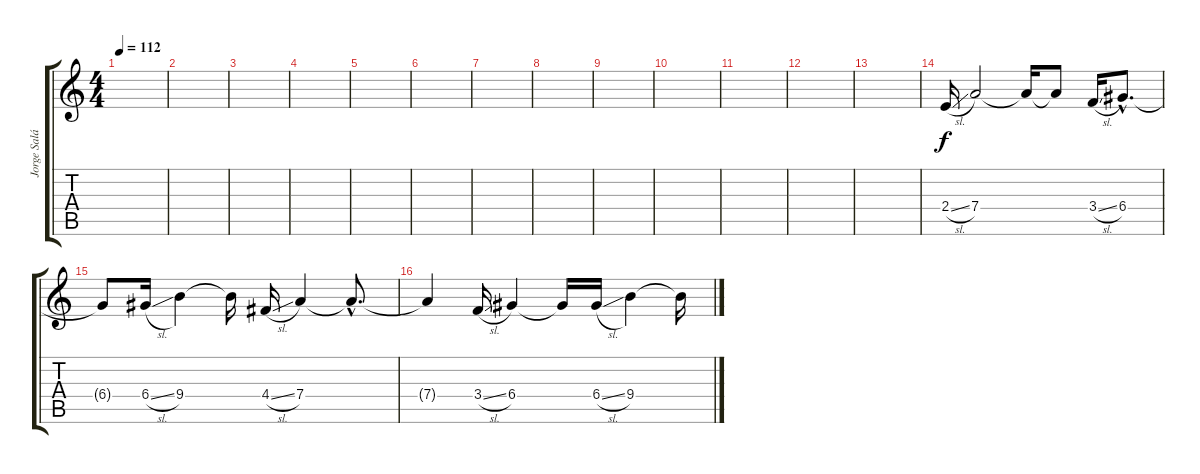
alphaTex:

\track ("Jorge Salán" "Jorge Salá") {instrument distortionguitar}
\staff {score tabs}
\tuning (E4 B3 G3 D3 A2 E2) {hide}
\ts (4 4)
\tempo 112
\clef g2
\ks c
|
|
|
|
|
|
|
|
|
|
|
|
|
2.4{sl}.16 7.4.2 7.4{t}.16 7.4{t}.8 3.4{sl}.16 6.4{hac}.8{d} |
6.4{t}.8 6.4{sl}.16 9.4.4 9.4{t}.16 4.4{sl}.16 7.4.4 7.4{hac t}.8{d} |
7.4{t}.4 3.4{sl}.16 6.4.4 6.4{t}.16 6.4{sl}.16 9.4.4 9.4{t}.16
